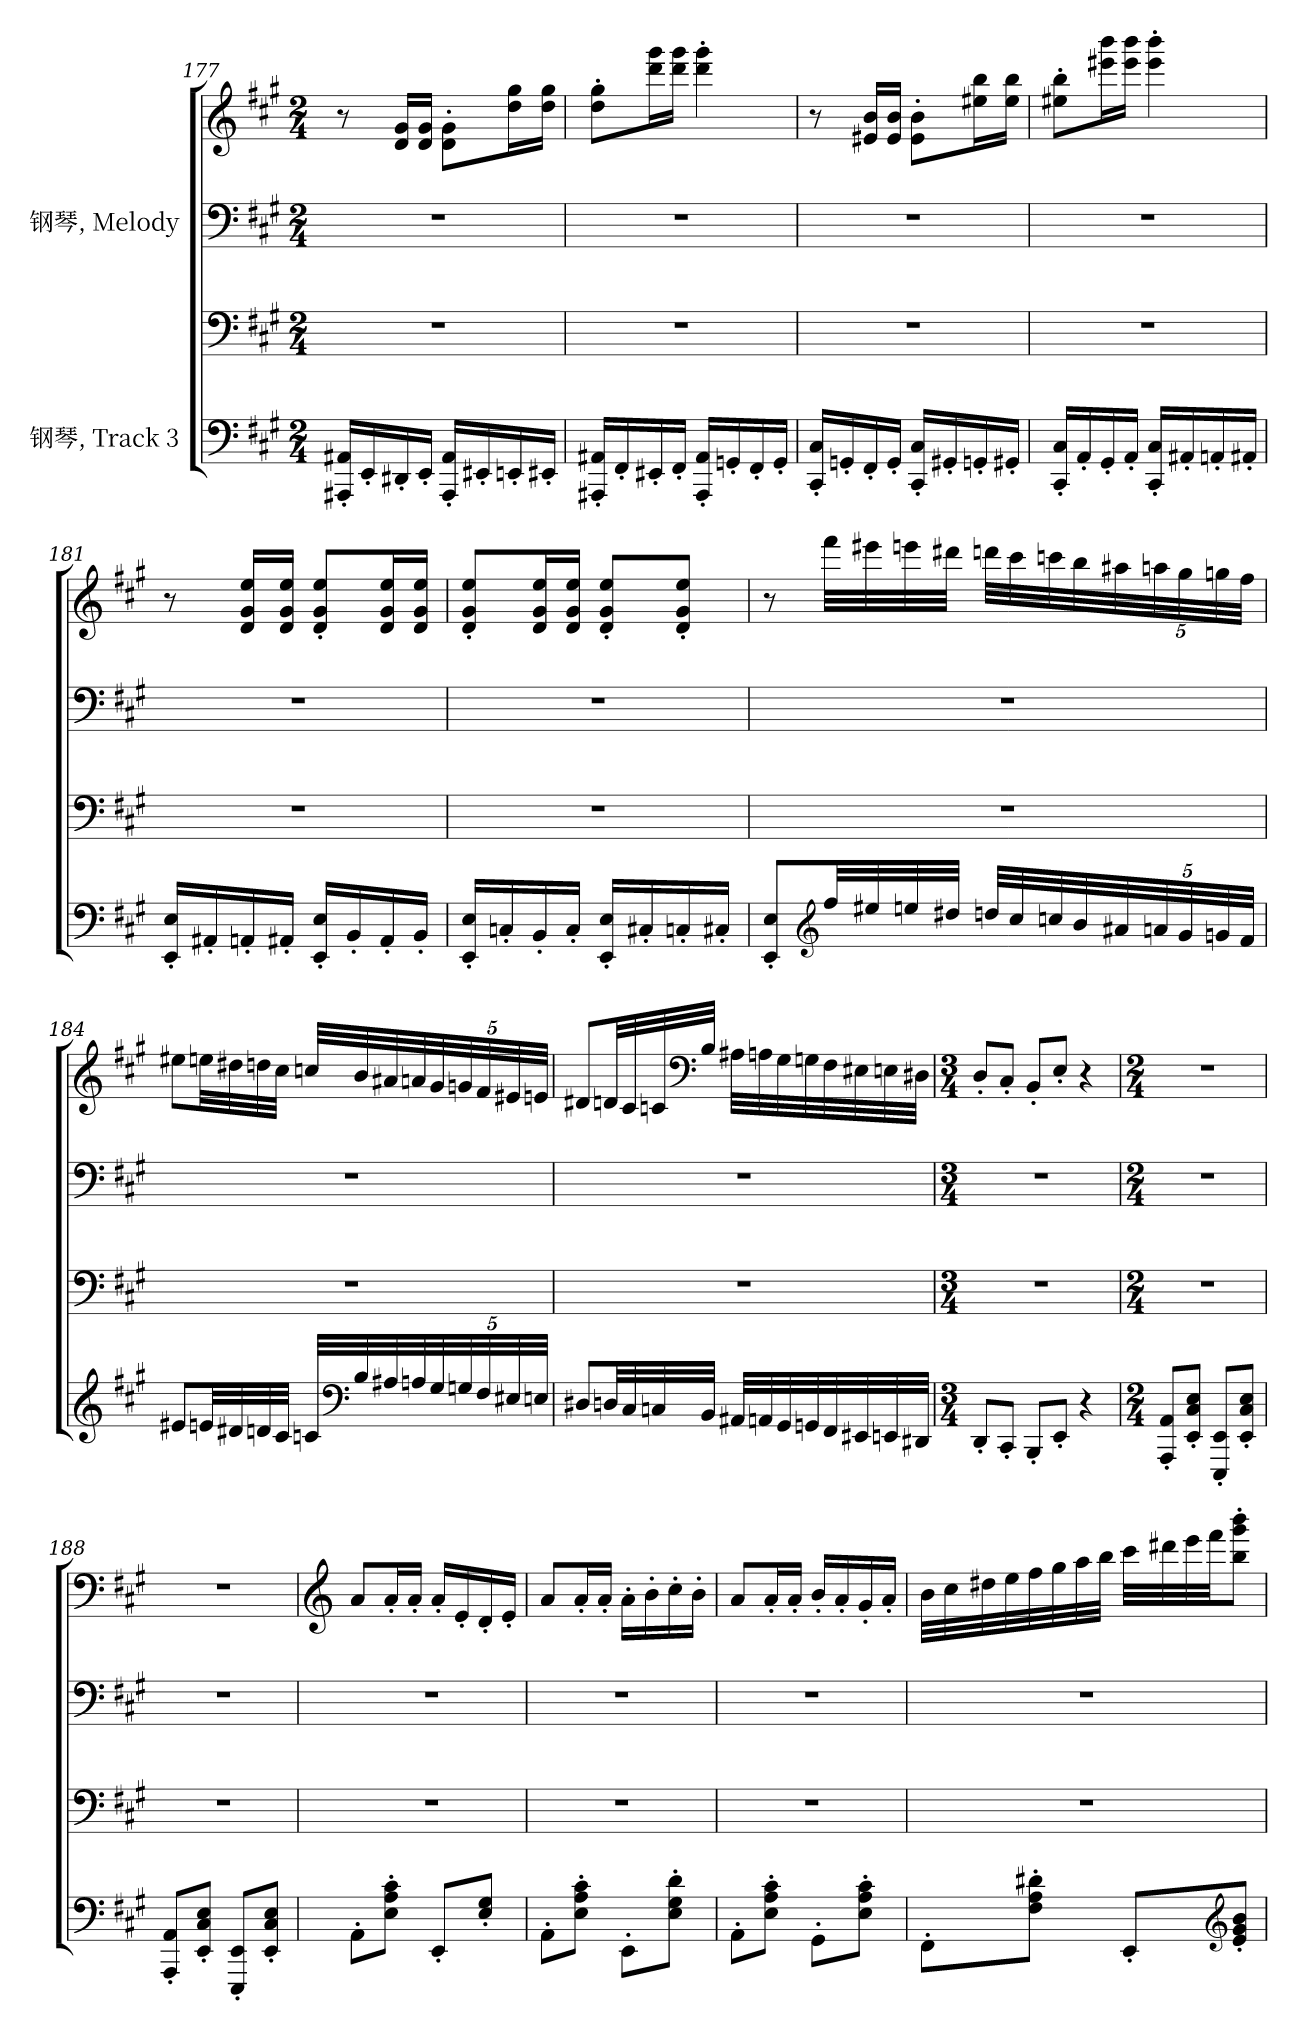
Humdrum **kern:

**kern	**kern	**kern	**kern
*part2	*part2	*part1	*part1
*staff4	*staff3	*staff2	*staff1
*I"钢琴, Track 3	*	*I"钢琴, Melody	*
*clefF4	*clefF4	*clefF4	*clefG2
*k[f#c#g#]	*k[f#c#g#]	*k[f#c#g#]	*k[f#c#g#]
*M2/4	*M2/4	*M2/4	*M2/4
*MM85	*MM85	*MM85	*MM85
=177	=177	=177	=177
16AAA#X/' 16AA#X/'LL	2r	2r	8r
16EE'/	.	.	.
16DD#X'/	.	.	16d/ 16g#/LL
16EE'/JJ	.	.	16d/ 16g#/JJ
16AAA#/' 16AA#/'LL	.	.	8d\' 8g#\'L
16EE#X'/	.	.	.
16EEn'/	.	.	16dd\ 16gg#\L
16EE#X'/JJ	.	.	16dd\ 16gg#\JJ
=178	=178	=178	=178
16AAA#X/' 16AA#X/'LL	2r	2r	8dd\' 8gg#\'L
16FF#'/	.	.	.
16EE#X'/	.	.	16ddd\ 16ggg#\L
16FF#'/JJ	.	.	16ddd\ 16ggg#\JJ
16AAA#/' 16AA#/'LL	.	.	4ddd\' 4ggg#\'
16GGn'/	.	.	.
16FF#'/	.	.	.
16GG'/JJ	.	.	.
!!LO:LB:g=z
=179	=179	=179	=179
*	*	*	*MM88
16CC#/' 16C#/'LL	2r	2r	8r
16GGn'/	.	.	.
16FF#'/	.	.	16e#X/ 16b/LL
16GG'/JJ	.	.	16e#/ 16b/JJ
16CC#/' 16C#/'LL	.	.	8e#\' 8b\'L
16GG#X'/	.	.	.
16GGn'/	.	.	16ee#X\ 16bb\L
16GG#X'/JJ	.	.	16ee#\ 16bb\JJ
=180	=180	=180	=180
16CC#/' 16C#/'LL	2r	2r	8ee#X\' 8bb\'L
16AA'/	.	.	.
16GG#'/	.	.	16eee#X\ 16bbb\L
16AA'/JJ	.	.	16eee#\ 16bbb\JJ
16CC#/' 16C#/'LL	.	.	4eee#\' 4bbb\'
16AA#X'/	.	.	.
16AAn'/	.	.	.
16AA#X'/JJ	.	.	.
=181	=181	=181	=181
*	*	*	*MM90
16EE/' 16E/'LL	2r	2r	8r
16AA#X'/	.	.	.
16AAn'/	.	.	16d/ 16g#/ 16ee/LL
16AA#X'/JJ	.	.	16d/ 16g#/ 16ee/JJ
16EE/' 16E/'LL	.	.	8d/' 8g#/' 8ee/'L
16BB'/	.	.	.
16AA#'/	.	.	16d/ 16g#/ 16ee/L
16BB'/JJ	.	.	16d/ 16g#/ 16ee/JJ
!!LO:LB:g=z
=182	=182	=182	=182
16EE/' 16E/'LL	2r	2r	8d/' 8g#/' 8ee/'L
16Cn'/	.	.	.
16BB'/	.	.	16d/ 16g#/ 16ee/L
16C'/JJ	.	.	16d/ 16g#/ 16ee/JJ
16EE/' 16E/'LL	.	.	8d/' 8g#/' 8ee/'L
16C#X'/	.	.	.
16Cn'/	.	.	8d/' 8g#/' 8ee/'J
16C#X'/JJ	.	.	.
=183	=183	=183	=183
8EE/' 8E/'L	2r	2r	8r
*clefG2	*	*	*
32ff#/LL	.	.	32fff#\LLL
32ee#X/	.	.	32eee#X\
32een/	.	.	32eeen\
32dd#X/JJJ	.	.	32ddd#X\JJJ
32ddn/LLL	.	.	32dddn\LLL
32cc#/	.	.	32ccc#\
32ccn/	.	.	32cccn\
32b/	.	.	32bb\
*Xbrackettup	*	*	*Xbrackettup
40a#X/	.	.	40aa#X\
40an/	.	.	40aan\
40g#/	.	.	40gg#\
40gn/	.	.	40ggn\
40f#/JJJ	.	.	40ff#\JJJ
!!LO:PB:g=z
=184	=184	=184	=184
8e#X/L	2r	2r	8ee#X\L
32en/LL	.	.	32een\LL
32d#X/	.	.	32dd#X\
32dn/	.	.	32ddn\
32c#/JJJ	.	.	32cc#\JJJ
32cn/LLL	.	.	32ccn/LLL
*clefF4	*	*	*
32B/	.	.	32b/
32A#X/	.	.	32a#X/
32An/	.	.	32an/
40G#/	.	.	40g#/
40Gn/	.	.	40gn/
40F#/	.	.	40f#/
40E#X/	.	.	40e#X/
40En/JJJ	.	.	40en/JJJ
!!LO:LB:g=z
=185	=185	=185	=185
*	*	*	*MM93
8D#X/L	2r	2r	8d#X/L
32Dn/LL	.	.	32dn/LL
32C#/	.	.	32c#/
32Cn/	.	.	32cn/
*	*	*	*clefF4
32BB/JJJ	.	.	32B/JJJ
32AA#X/LLL	.	.	32A#X\LLL
32AAn/	.	.	32An\
32GG#/	.	.	32G#\
32GGn/	.	.	32Gn\
32FF#/	.	.	32F#\
32EE#X/	.	.	32E#X\
32EEn/	.	.	32En\
32DD#X/JJJ	.	.	32D#X\JJJ
=186	=186	=186	=186
*M3/4	*M3/4	*M3/4	*M3/4
*	*	*	*MM51
8DD'/L	2.r	2.r	8D'/L
8CC#'/J	.	.	8C#'/J
8BBB'/L	.	.	8BB'/L
8EE'/J	.	.	8E'/J
4r	.	.	4r
=187	=187	=187	=187
*M2/4	*M2/4	*M2/4	*M2/4
*	*	*	*MM111
8AAA/' 8AA/'L	2r	2r	2r
8EE/' 8C#/' 8E/'J	.	.	.
8EEE/' 8EE/'L	.	.	.
8EE/' 8C#/' 8E/'J	.	.	.
!!LO:LB:g=z
=188	=188	=188	=188
8AAA/' 8AA/'L	2r	2r	2r
8EE/' 8C#/' 8E/'J	.	.	.
8EEE/' 8EE/'L	.	.	.
8EE/' 8C#/' 8E/'J	.	.	.
=189	=189	=189	=189
*	*	*	*clefG2
8AA'\L	2r	2r	8a/L
8E\' 8A\' 8c#\'J	.	.	16a'/L
.	.	.	16a'/JJ
8EE'/L	.	.	16a'/LL
.	.	.	16e'/
8E/' 8G#/'J	.	.	16d'/
.	.	.	16e'/JJ
=190	=190	=190	=190
8AA'\L	2r	2r	8a/L
8E\' 8A\' 8c#\'J	.	.	16a'/L
.	.	.	16a'/JJ
8EE'\L	.	.	16a'\LL
.	.	.	16b'\
8E\' 8G#\' 8d\'J	.	.	16cc#'\
.	.	.	16b'\JJ
=191	=191	=191	=191
8AA'\L	2r	2r	8a/L
8E\' 8A\' 8c#\'J	.	.	16a'/L
.	.	.	16a'/JJ
8GG#'\L	.	.	16b'/LL
.	.	.	16a'/
8E\' 8A\' 8c#\'J	.	.	16g#'/
.	.	.	16a'/JJ
!!LO:PB:g=z
=192	=192	=192	=192
8FF#'\L	2r	2r	32b\LLL
.	.	.	32cc#\
.	.	.	32dd#X\
.	.	.	32ee\
8F#\' 8A\' 8d#X\'J	.	.	32ff#\
.	.	.	32gg#\
.	.	.	32aa\
.	.	.	32bb\JJJ
8EE'/L	.	.	32ccc#\LLL
.	.	.	32ddd#X\
.	.	.	32eee\
.	.	.	32fff#\JJ
*clefG2	*	*	*
8e/' 8g#/' 8b/'J	.	.	8bb\' 8ggg#\' 8bbb\'J
=	=	=	=
*-	*-	*-	*-
